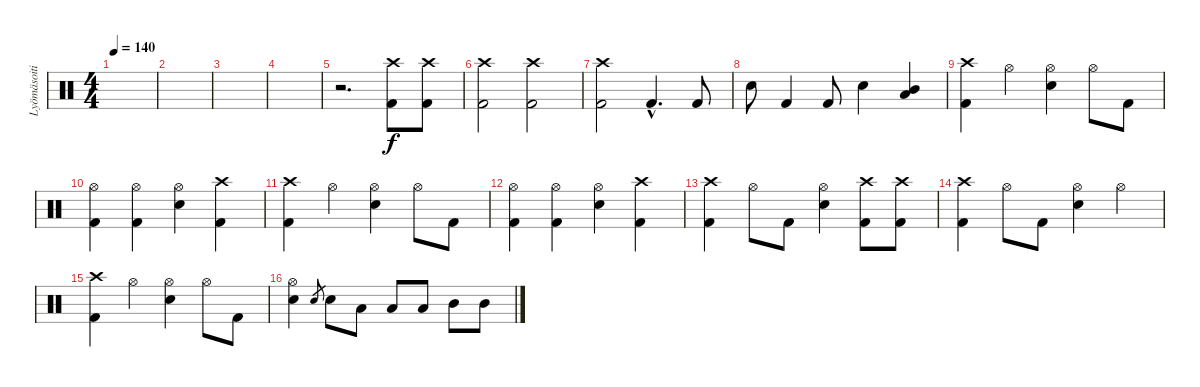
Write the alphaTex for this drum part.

\track ("Lyömäsoitin" "Lyömäsoiti") {instrument percussion}
\staff {score}
\articulation defaults
\ts (4 4)
\tempo 140
\clef neutral
\ks c
|
|
|
|
r.2{d} ("Crash high (hit)" "Kick (hit) 2").8 ("Crash high (hit)" "Kick (hit) 2").8 |
("Crash high (hit)" "Kick (hit) 2").2 ("Crash high (hit)" "Kick (hit) 2").2 |
("Crash high (hit)" "Kick (hit) 2").2 "Kick (hit) 2"{hac}.4{d} "Kick (hit) 2".8 |
"Electric Snare (hit)".8 "Kick (hit) 2".4 "Kick (hit) 2".8 "Electric Snare (hit)".4 ("Mid Tom (hit)" "Low Tom (hit)").4 |
("Crash high (hit)" "Kick (hit) 2").4 "Hi-Hat (open)".4 ("Hi-Hat (open)" "Electric Snare (hit)").4 "Hi-Hat (open)".8 "Kick (hit) 2".8 |
("Hi-Hat (open)" "Kick (hit) 2").4 ("Hi-Hat (open)" "Kick (hit) 2").4 ("Hi-Hat (open)" "Electric Snare (hit)").4 ("Crash high (hit)" "Kick (hit) 2").4 |
("Crash high (hit)" "Kick (hit) 2").4 "Hi-Hat (open)".4 ("Hi-Hat (open)" "Electric Snare (hit)").4 "Hi-Hat (open)".8 "Kick (hit) 2".8 |
("Hi-Hat (open)" "Kick (hit) 2").4 ("Hi-Hat (open)" "Kick (hit) 2").4 ("Hi-Hat (open)" "Electric Snare (hit)").4 ("Crash high (hit)" "Kick (hit) 2").4 |
("Crash high (hit)" "Kick (hit) 2").4 "Hi-Hat (open)".8 "Kick (hit) 2".8 ("Hi-Hat (open)" "Electric Snare (hit)").4 ("Crash high (hit)" "Kick (hit) 2").8 ("Crash high (hit)" "Kick (hit) 2").8 |
("Crash high (hit)" "Kick (hit) 2").4 "Hi-Hat (open)".8 "Kick (hit) 2".8 ("Hi-Hat (open)" "Electric Snare (hit)").4 "Hi-Hat (open)".4 |
("Crash high (hit)" "Kick (hit) 2").4 "Hi-Hat (open)".4 ("Hi-Hat (open)" "Electric Snare (hit)").4 "Hi-Hat (open)".8 "Kick (hit) 2".8 |
("Hi-Hat (open)" "Electric Snare (hit)").4 "Electric Snare (hit)".8{gr} "Electric Snare (hit)".8 "Low Tom (hit)".8 "Low Tom (hit)".8 "Low Tom (hit)".8 "Mid Tom (hit)".8 "Mid Tom (hit)".8
